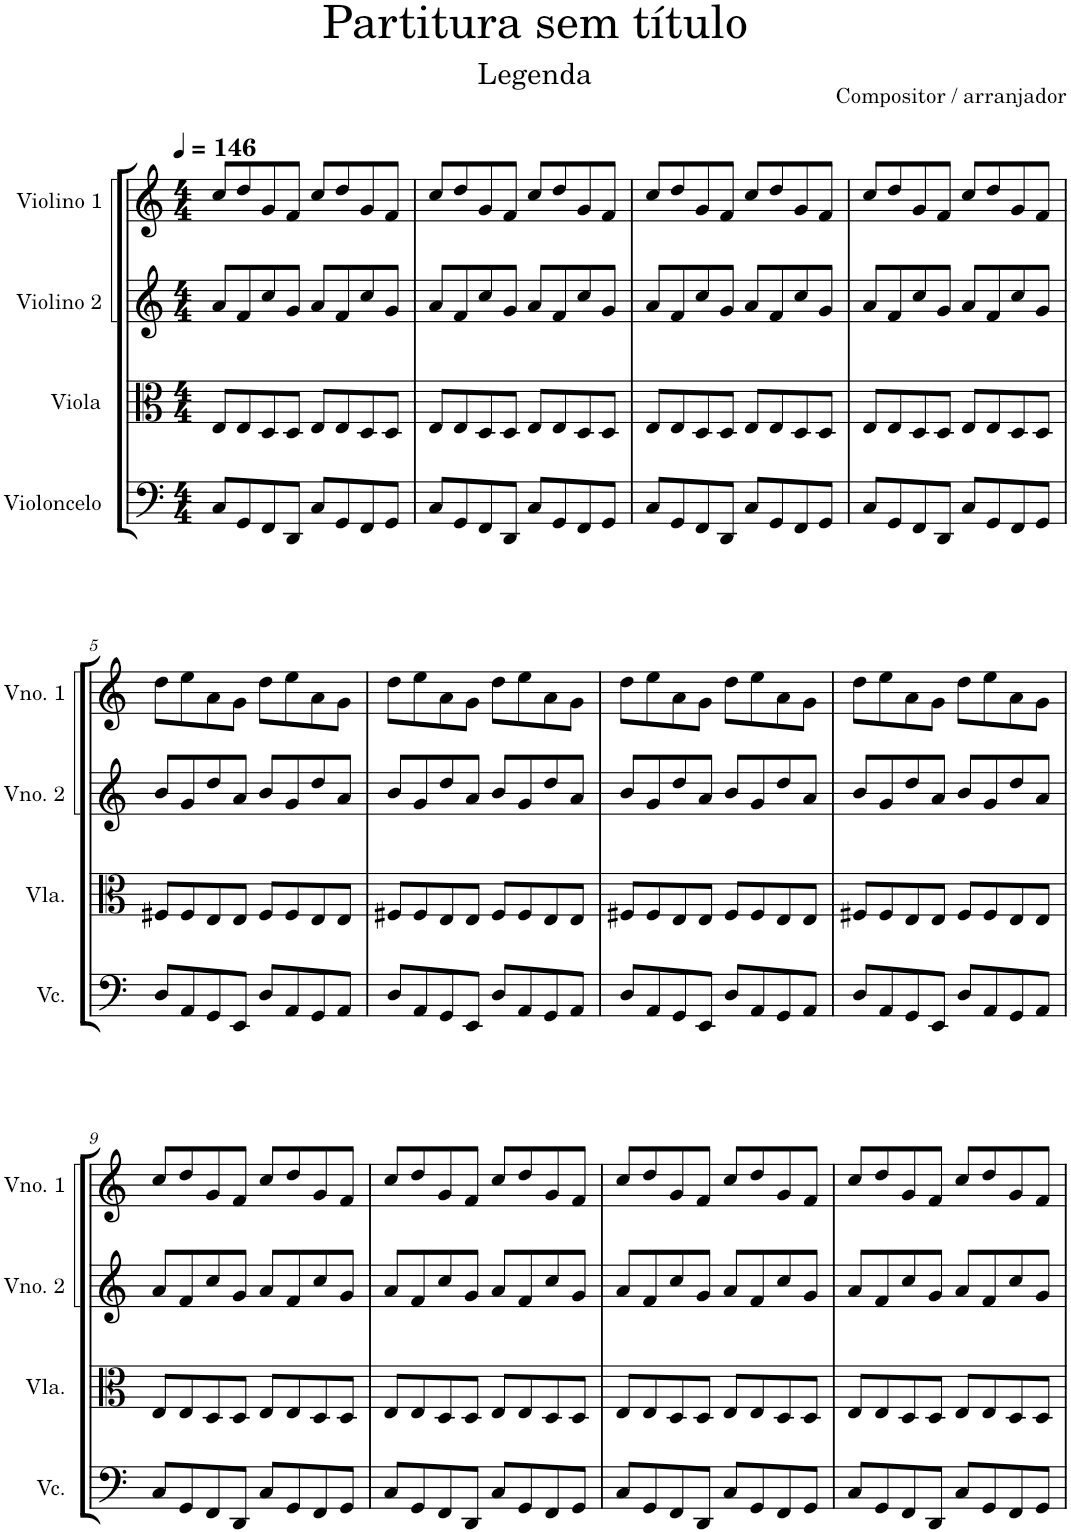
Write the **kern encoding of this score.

**kern	**kern	**kern	**kern
*part4	*part3	*part2	*part1
*staff4	*staff3	*staff2	*staff1
*I"Violoncelo	*I"Viola	*I"Violino 2	*I"Violino 1
*I'Vc.	*I'Vla.	*I'Vno. 2	*I'Vno. 1
*clefF4	*clefC3	*clefG2	*clefG2
*k[]	*k[]	*k[]	*k[]
*M4/4	*M4/4	*M4/4	*M4/4
*MM146	*MM146	*MM146	*MM146
=1	=1	=1	=1
8C/L	8E/L	8a/L	8cc/L
8GG/	8E/	8f/	8dd/
8FF/	8D/	8cc/	8g/
8DD/J	8D/J	8g/J	8f/J
8C/L	8E/L	8a/L	8cc/L
8GG/	8E/	8f/	8dd/
8FF/	8D/	8cc/	8g/
8GG/J	8D/J	8g/J	8f/J
=2	=2	=2	=2
8C/L	8E/L	8a/L	8cc/L
8GG/	8E/	8f/	8dd/
8FF/	8D/	8cc/	8g/
8DD/J	8D/J	8g/J	8f/J
8C/L	8E/L	8a/L	8cc/L
8GG/	8E/	8f/	8dd/
8FF/	8D/	8cc/	8g/
8GG/J	8D/J	8g/J	8f/J
=3	=3	=3	=3
8C/L	8E/L	8a/L	8cc/L
8GG/	8E/	8f/	8dd/
8FF/	8D/	8cc/	8g/
8DD/J	8D/J	8g/J	8f/J
8C/L	8E/L	8a/L	8cc/L
8GG/	8E/	8f/	8dd/
8FF/	8D/	8cc/	8g/
8GG/J	8D/J	8g/J	8f/J
=4	=4	=4	=4
8C/L	8E/L	8a/L	8cc/L
8GG/	8E/	8f/	8dd/
8FF/	8D/	8cc/	8g/
8DD/J	8D/J	8g/J	8f/J
8C/L	8E/L	8a/L	8cc/L
8GG/	8E/	8f/	8dd/
8FF/	8D/	8cc/	8g/
8GG/J	8D/J	8g/J	8f/J
!!LO:LB:g=z
=5	=5	=5	=5
8D/L	8F#X/L	8b/L	8dd\L
8AA/	8F#/	8g/	8ee\
8GG/	8E/	8dd/	8a\
8EE/J	8E/J	8a/J	8g\J
8D/L	8F#/L	8b/L	8dd\L
8AA/	8F#/	8g/	8ee\
8GG/	8E/	8dd/	8a\
8AA/J	8E/J	8a/J	8g\J
=6	=6	=6	=6
8D/L	8F#X/L	8b/L	8dd\L
8AA/	8F#/	8g/	8ee\
8GG/	8E/	8dd/	8a\
8EE/J	8E/J	8a/J	8g\J
8D/L	8F#/L	8b/L	8dd\L
8AA/	8F#/	8g/	8ee\
8GG/	8E/	8dd/	8a\
8AA/J	8E/J	8a/J	8g\J
=7	=7	=7	=7
8D/L	8F#X/L	8b/L	8dd\L
8AA/	8F#/	8g/	8ee\
8GG/	8E/	8dd/	8a\
8EE/J	8E/J	8a/J	8g\J
8D/L	8F#/L	8b/L	8dd\L
8AA/	8F#/	8g/	8ee\
8GG/	8E/	8dd/	8a\
8AA/J	8E/J	8a/J	8g\J
=8	=8	=8	=8
8D/L	8F#X/L	8b/L	8dd\L
8AA/	8F#/	8g/	8ee\
8GG/	8E/	8dd/	8a\
8EE/J	8E/J	8a/J	8g\J
8D/L	8F#/L	8b/L	8dd\L
8AA/	8F#/	8g/	8ee\
8GG/	8E/	8dd/	8a\
8AA/J	8E/J	8a/J	8g\J
!!LO:LB:g=z
=9	=9	=9	=9
8C/L	8E/L	8a/L	8cc/L
8GG/	8E/	8f/	8dd/
8FF/	8D/	8cc/	8g/
8DD/J	8D/J	8g/J	8f/J
8C/L	8E/L	8a/L	8cc/L
8GG/	8E/	8f/	8dd/
8FF/	8D/	8cc/	8g/
8GG/J	8D/J	8g/J	8f/J
=10	=10	=10	=10
8C/L	8E/L	8a/L	8cc/L
8GG/	8E/	8f/	8dd/
8FF/	8D/	8cc/	8g/
8DD/J	8D/J	8g/J	8f/J
8C/L	8E/L	8a/L	8cc/L
8GG/	8E/	8f/	8dd/
8FF/	8D/	8cc/	8g/
8GG/J	8D/J	8g/J	8f/J
=11	=11	=11	=11
8C/L	8E/L	8a/L	8cc/L
8GG/	8E/	8f/	8dd/
8FF/	8D/	8cc/	8g/
8DD/J	8D/J	8g/J	8f/J
8C/L	8E/L	8a/L	8cc/L
8GG/	8E/	8f/	8dd/
8FF/	8D/	8cc/	8g/
8GG/J	8D/J	8g/J	8f/J
=12	=12	=12	=12
8C/L	8E/L	8a/L	8cc/L
8GG/	8E/	8f/	8dd/
8FF/	8D/	8cc/	8g/
8DD/J	8D/J	8g/J	8f/J
8C/L	8E/L	8a/L	8cc/L
8GG/	8E/	8f/	8dd/
8FF/	8D/	8cc/	8g/
8GG/J	8D/J	8g/J	8f/J
=	=	=	=
*-	*-	*-	*-
